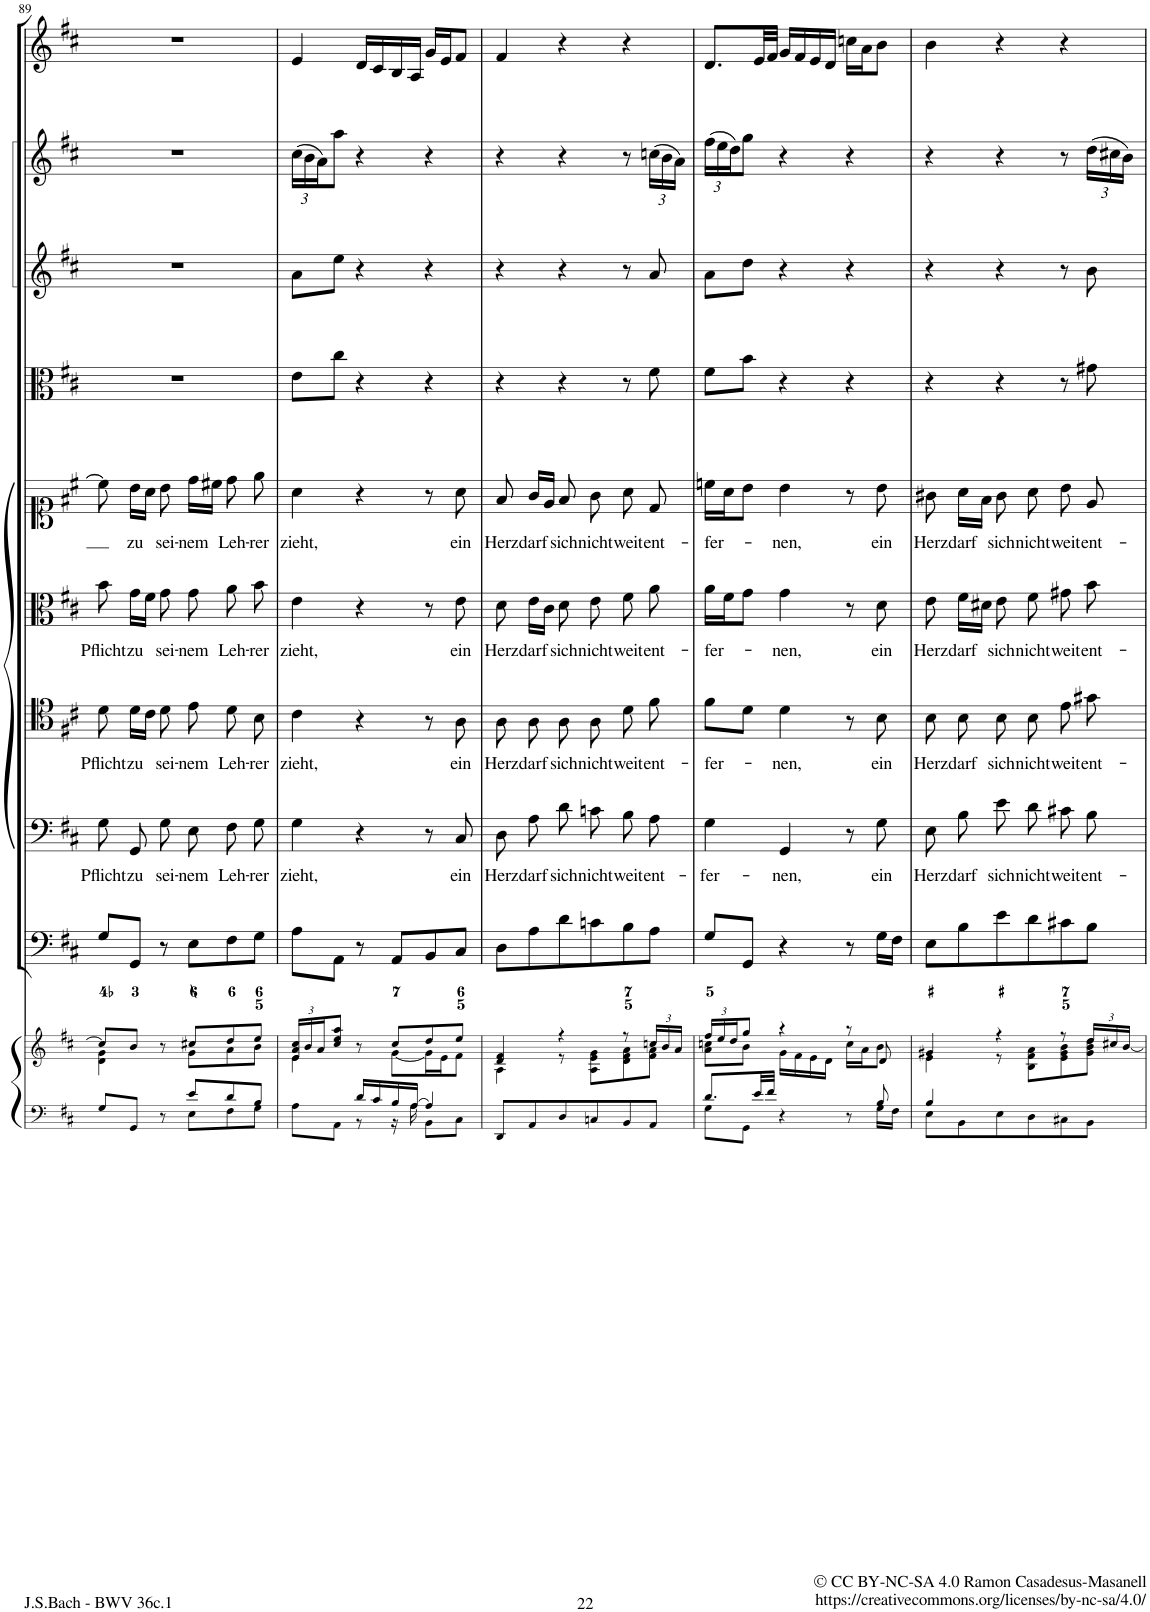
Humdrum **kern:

**kern	**kern	**kern	**kern	**text	**kern	**text	**kern	**text	**kern	**text	**kern	**kern	**kern	**kern
*part10	*part10	*part9	*part8	*part8	*part7	*part7	*part6	*part6	*part5	*part5	*part4	*part3	*part2	*part1
*staff11	*staff10	*staff9	*staff8	*staff8	*staff7	*staff7	*staff6	*staff6	*staff5	*staff5	*staff4	*staff3	*staff2	*staff1
*I"Piano reduction	*	*I"Continuo.	*I"Basso	*	*I"Tenore	*	*I"Alto	*	*I"Soprano	*	*I"Viola.	*I"Violino II	*I"Violino I	*I"Oboe d'amore I. II.
*I'Pno	*	*	*	*	*	*	*	*	*	*	*I'Vla	*	*I'Vln	*I'Ob
!!LO:PB:g=z
*clefF4	*clefG2	*clefF4	*clefF4	*	*clefC4	*	*clefC3	*	*clefC1	*	*clefC3	*clefG2	*clefG2	*clefG2
*k[f#c#]	*k[f#c#]	*k[f#c#]	*k[f#c#]	*	*k[f#c#]	*	*k[f#c#]	*	*k[f#c#]	*	*k[f#c#]	*k[f#c#]	*k[f#c#]	*k[f#c#]
*M3/4	*M3/4	*M3/4	*M3/4	*	*M3/4	*	*M3/4	*	*M3/4	*	*M3/4	*M3/4	*M3/4	*M3/4
=89	=89	=89	=89	=89	=89	=89	=89	=89	=89	=89	=89	=89	=89	=89
*^	*^	*	*	*	*	*	*	*	*	*	*	*	*	*
!	!	!	!	!	!	!LO:LY:b	!	!LO:LY:b	!	!LO:LY:b	!	!	!	!	!	!
8G/L	4ryy	8cc/L]	4d\ 4g\	8G/L	8G/L	Pflicht	8d\	Pflicht	8b\	Pflicht	8cc\]	.	2.r	2.r	2.r	2.r
!	!	!	!	!	!	!LO:LY:b	!	!LO:LY:b	!	!LO:LY:b	!	!LO:LY:b	!	!	!	!
8GG/J	.	8b/J	.	8GG/J	8GG/J	zu	16d\LL	zu	16g\LL	zu	16b\LL	zu	.	.	.	.
.	.	.	.	.	.	.	16c#\JJ	.	16f#\JJ	.	16a\JJ	.	.	.	.	.
!	!	!	!	!	!	!LO:LY:b	!	!LO:LY:b	!	!LO:LY:b	!	!LO:LY:b	!	!	!	!
8r	8ryy	8r	8ryy	8r	8G\L	sei-	8d\	sei-	8g\	sei-	8b\	sei-	.	.	.	.
!	!	!	!	!	!	!LO:LY:b	!	!LO:LY:b	!	!LO:LY:b	!	!LO:LY:b	!	!	!	!
8e/L	8E\L	8cc#X/L	8g\L	8E\L	8E\J	-nem	8e\	-nem	8g\	-nem	16dd\LL	-nem	.	.	.	.
.	.	.	.	.	.	.	.	.	.	.	16cc#X\JJ	.	.	.	.	.
!	!	!	!	!	!	!LO:LY:b	!	!LO:LY:b	!	!LO:LY:b	!	!LO:LY:b	!	!	!	!
8d/	8F#\	8dd/	8a\	8F#\	8F#\L	Leh-	8d\	Leh-	8a\	Leh-	8dd\	Leh-	.	.	.	.
!	!	!	!	!	!	!LO:LY:b	!	!LO:LY:b	!	!LO:LY:b	!	!LO:LY:b	!	!	!	!
8B/J	8G\J	8ee/J	8b\J	8G\J	8G\J	-rer	8B\	-rer	8b\	-rer	8ee\	-rer	.	.	.	.
=90	=90	=90	=90	=90	=90	=90	=90	=90	=90	=90	=90	=90	=90	=90	=90	=90
*	*	*Xbrackettup	*	*	*	*	*	*	*	*	*	*	*	*	*	*
!	!	!	!	!	!	!LO:LY:b	!	!LO:LY:b	!	!LO:LY:b	!	!LO:LY:b	!	!	!	!
*	*	*	*	*	*	*	*	*	*	*	*	*	*	*	*Xbrackettup	*
4ryy	8A\L	24e/ 24a/ 24cc#/LL	4e\	8A\L	4G\	zieht,	4c#\	zieht,	4e\	zieht,	4a\	zieht,	8e\L	8a\L	(24cc#\LL	4e/
.	.	24b/	.	.	.	.	.	.	.	.	.	.	.	.	24b\	.
.	.	24a/J	.	.	.	.	.	.	.	.	.	.	.	.	24a\J)	.
.	8AA\J	8cc#/ 8ee/ 8aa/J	.	8AA\J	.	.	.	.	.	.	.	.	8cc#\J	8ee\J	8aa\J	.
16d/LL	8r	8r	8ryy	8r	4r	.	4r	.	4r	.	4r	.	4r	4r	4r	16d/LL
16c#/	.	.	.	.	.	.	.	.	.	.	.	.	.	.	.	16c#/
16B/	16r	8cc#/L	[8g\L	8AA/L	.	.	.	.	.	.	.	.	.	.	.	16B/
[16A/JJ	16A\	.	.	.	.	.	.	.	.	.	.	.	.	.	.	16A/JJ
4A/]	8BB\L	8dd/	16g\L]	8BB/	8r	.	8r	.	8r	.	8r	.	4r	4r	4r	16g/LL
.	.	.	16e\J	.	.	.	.	.	.	.	.	.	.	.	.	16e/J
!	!	!	!	!	!	!LO:LY:b	!	!LO:LY:b	!	!LO:LY:b	!	!LO:LY:b	!	!	!	!
.	8C#\J	8ee/J	8f#\J	8C#/J	8C#/	ein	8A\	ein	8e\	ein	8a\	ein	.	.	.	8f#/J
=91	=91	=91	=91	=91	=91	=91	=91	=91	=91	=91	=91	=91	=91	=91	=91	=91
!	!	!	!	!	!	!LO:LY:b	!	!LO:LY:b	!	!LO:LY:b	!	!LO:LY:b	!	!	!	!
*v	*v	*	*	*	*	*	*	*	*	*	*	*	*	*	*	*
8DD/L	4d/ 4f#/	4A\	8D\L	8D\L	Herz	8A\	Herz	8d\	Herz	8f#/	Herz	4r	4r	4r	4f#/
!	!	!	!	!	!LO:LY:b	!	!LO:LY:b	!	!LO:LY:b	!	!LO:LY:b	!	!	!	!
8AA/	.	.	8A\	8A\J	darf	8A\	darf	16e\LL	darf	16g/LL	darf	.	.	.	.
.	.	.	.	.	.	.	.	16c#\JJ	.	16e/JJ	.	.	.	.	.
!	!	!	!	!	!LO:LY:b	!	!LO:LY:b	!	!LO:LY:b	!	!LO:LY:b	!	!	!	!
8D/	4r	8r	8d\	8d\L	sich	8A\	sich	8d\	sich	8f#/	sich	4r	4r	4r	4r
!	!	!	!	!	!LO:LY:b	!	!LO:LY:b	!	!LO:LY:b	!	!LO:LY:b	!	!	!	!
8Cn/	.	8A\ 8e\ 8g\L	8cn\	8cn\J	nicht	8A\	nicht	8e\	nicht	8g\	nicht	.	.	.	.
!	!	!	!	!	!LO:LY:b	!	!LO:LY:b	!	!LO:LY:b	!	!LO:LY:b	!	!	!	!
8BB/	8r	8d\ 8f#\ 8a\	8B\	8B\L	weit	8d\	weit	8f#\	weit	8a\	weit	8r	8r	8r	4r
!	!	!	!	!	!LO:LY:b	!	!LO:LY:b	!	!LO:LY:b	!	!LO:LY:b	!	!	!	!
8AA/J	24ccn/LL	8f#\ 8a\J	8A\J	8A\J	ent-	8f#\	ent-	8a\	ent-	8d/	ent-	8f#\	8a/	(24ccn\LL	.
.	24b/	.	.	.	.	.	.	.	.	.	.	.	.	24b\	.
.	24a/JJ	.	.	.	.	.	.	.	.	.	.	.	.	24a\JJ)	.
=92	=92	=92	=92	=92	=92	=92	=92	=92	=92	=92	=92	=92	=92	=92	=92
*^	*	*	*	*	*	*	*	*	*	*	*	*	*	*	*
!	!	!	!	!	!	!LO:LY:b	!	!LO:LY:b	!	!LO:LY:b	!	!LO:LY:b	!	!	!	!
8.d/L	8G\L	24ff#/LL	8a\ 8ccn\L	8G/L	4G\	fer-	8f#\L	fer-	16a\LL	fer-	16ccn\LL	-fer-	8f#\L	8a\L	(24ff#\LL	8.d/L
.	.	24ee/	.	.	.	.	.	.	.	.	.	.	.	.	24ee\	.
.	.	.	.	.	.	.	.	.	16f#\J	.	16a\J	.	.	.	.	.
.	.	24dd/J	.	.	.	.	.	.	.	.	.	.	.	.	24dd\J)	.
.	8GG\J	8gg/J	8b\J	8GG/J	.	.	8d\J	.	8g\J	.	8b\J	.	8b\J	8dd\J	8gg\J	.
32e/LL	.	.	.	.	.	.	.	.	.	.	.	.	.	.	.	32e/LL
32f#/JJJ	.	.	.	.	.	.	.	.	.	.	.	.	.	.	.	32f#/JJJ
!	!	!	!	!	!	!LO:LY:b	!	!LO:LY:b	!	!LO:LY:b	!	!LO:LY:b	!	!	!	!
4r	4ryy	4r	16g\LL	4r	4GG/	-nen,	4d\	-nen,	4g\	nen,	4b\	nen,	4r	4r	4r	16g/LL
.	.	.	16f#\	.	.	.	.	.	.	.	.	.	.	.	.	16f#/
.	.	.	16e\	.	.	.	.	.	.	.	.	.	.	.	.	16e/
.	.	.	16d\JJ	.	.	.	.	.	.	.	.	.	.	.	.	16d/JJ
8r	8ryy	8r	16cc\LL	8r	8r	.	8r	.	8r	.	8r	.	4r	4r	4r	16ccn\LL
.	.	.	16a\J	.	.	.	.	.	.	.	.	.	.	.	.	16a\J
!	!	!	!	!	!	!LO:LY:b	!	!LO:LY:b	!	!LO:LY:b	!	!LO:LY:b	!	!	!	!
8B/	16G\LL	8d/	8b\J	16G\LL	8G\	ein	8B\	ein	8d\	ein	8b\	ein	.	.	.	8b\J
.	16F#\JJ	.	.	16F#\JJ	.	.	.	.	.	.	.	.	.	.	.	.
=93	=93	=93	=93	=93	=93	=93	=93	=93	=93	=93	=93	=93	=93	=93	=93	=93
!	!	!	!	!	!	!LO:LY:b	!	!LO:LY:b	!	!LO:LY:b	!	!LO:LY:b	!	!	!	!
4B/	8E\L	4g#X/	4e\	8E\L	8E\L	Herz	8B\	Herz	8e\	Herz	8g#X\	Herz	4r	4r	4r	4b\
!	!	!	!	!	!	!LO:LY:b	!	!LO:LY:b	!	!LO:LY:b	!	!LO:LY:b	!	!	!	!
.	8BB\	.	.	8B\	8B\J	darf	8B\	darf	16f#\LL	darf	16a\LL	darf	.	.	.	.
.	.	.	.	.	.	.	.	.	16d#X\JJ	.	16f#\JJ	.	.	.	.	.
!	!	!	!	!	!	!LO:LY:b	!	!LO:LY:b	!	!LO:LY:b	!	!LO:LY:b	!	!	!	!
2ryy	8E\	4r	8r	8e\	8e\L	sich	8B\	sich	8e\	sich	8g#\	sich	4r	4r	4r	4r
!	!	!	!	!	!	!LO:LY:b	!	!LO:LY:b	!	!LO:LY:b	!	!LO:LY:b	!	!	!	!
.	8D\	.	8B\ 8f#\ 8a\L	8d\	8d\J	nicht	8B\	nicht	8f#\	nicht	8a\	nicht	.	.	.	.
!	!	!	!	!	!	!LO:LY:b	!	!LO:LY:b	!	!LO:LY:b	!	!LO:LY:b	!	!	!	!
.	8C#X\	8r	8e\ 8g#\ 8b\	8c#X\	8c#X\L	weit	8e\	weit	8g#X\	weit	8b\	weit	8r	8r	8r	4r
!	!	!	!	!	!	!LO:LY:b	!	!LO:LY:b	!	!LO:LY:b	!	!LO:LY:b	!	!	!	!
.	8BB\J	24dd/LL	8g#\ 8b\ 8dd\J	8B\J	8B\J	ent-	8g#X\	ent-	8b\	ent-	8e/	ent-	8g#X\	8b\	(24dd\LL	.
.	.	24cc#X/	.	.	.	.	.	.	.	.	.	.	.	.	24cc#X\	.
.	.	[<24b/JJ	.	.	.	.	.	.	.	.	.	.	.	.	24b\JJ)	.
*v	*v	*	*	*	*	*	*	*	*	*	*	*	*	*	*	*
*	*v	*v	*	*	*	*	*	*	*	*	*	*	*	*	*
=	=	=	=	=	=	=	=	=	=	=	=	=	=	=
*-	*-	*-	*-	*-	*-	*-	*-	*-	*-	*-	*-	*-	*-	*-
